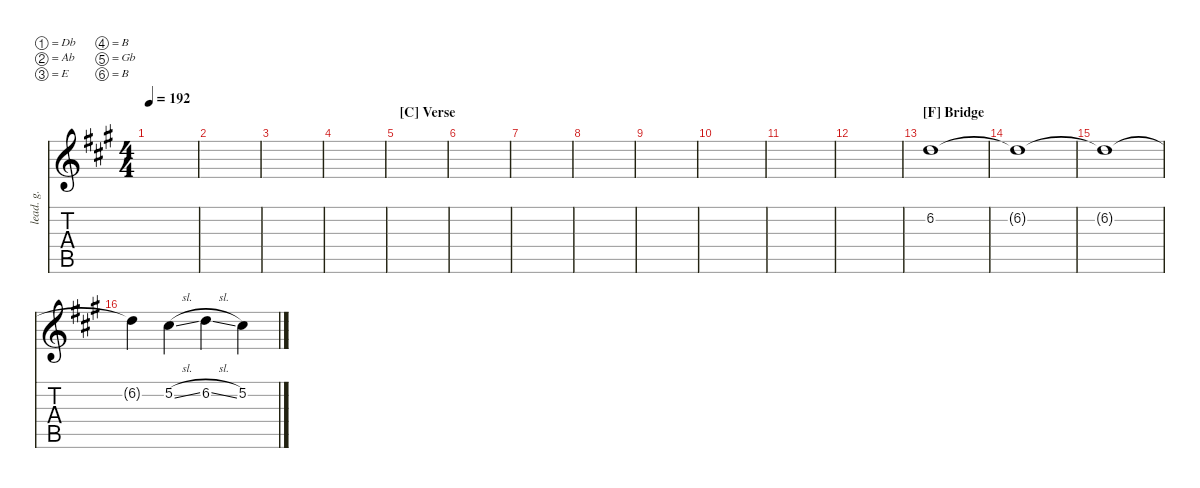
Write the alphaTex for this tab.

\defaultSystemsLayout 4
\hideDynamics
\bracketExtendMode nobrackets
\otherSystemsTrackNameOrientation horizontal
\track ("Distortion Guitar Lead" "lead. g.") {instrument distortionguitar}
\staff {score tabs}
\tuning (Db4 Ab3 E3 B2 Gb2 B1)
\ts (4 4)
\tempo 192
\clef g2
\ks a
|
|
|
|
\section ("C" "Verse")
|
|
|
|
|
|
|
|
\section ("F" "Bridge")
6.2{acc forcenatural}.1{beam Down} |
6.2{t acc forcenatural}.1{beam Down} |
6.2{t acc forcenatural}.1{beam Down} |
6.2{t acc forcenatural}.4{beam Down} 5.2{sl acc #}.4{beam Down} 6.2{sl acc forcenatural}.4{beam Down} 5.2{sl acc #}.4{beam Down}
